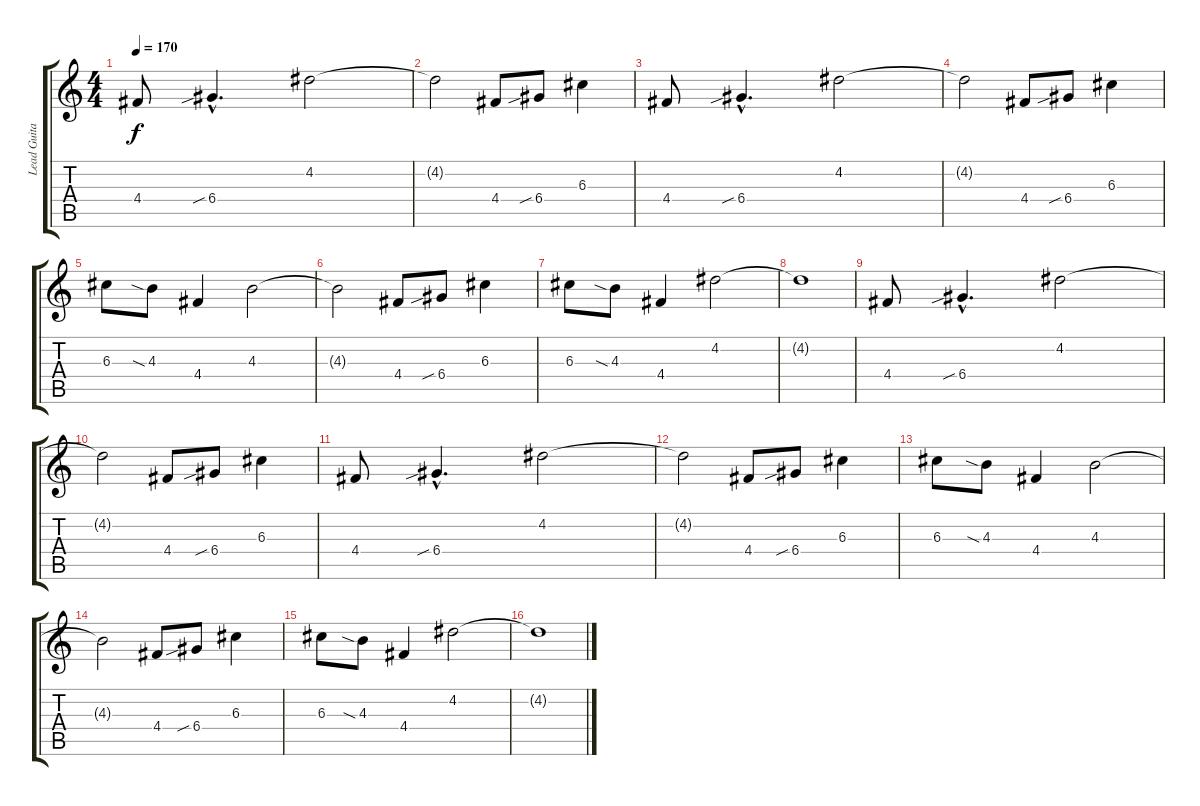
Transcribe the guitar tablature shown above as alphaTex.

\track ("Lead Guitar" "Lead Guita") {instrument overdrivenguitar}
\staff {score tabs}
\tuning (E4 B3 G3 D3 A2 E2) {hide}
\ts (4 4)
\tempo 170
\clef g2
\ks c
4.4.8{dy f} 6.4{sib hac}.4{d} 4.2.2 |
4.2{t}.2 4.4.8 6.4{sib}.8 6.3.4 |
4.4.8 6.4{sib hac}.4{d} 4.2.2 |
4.2{t}.2 4.4.8 6.4{sib}.8 6.3.4 |
6.3.8 4.3{sia}.8 4.4.4 4.3.2 |
4.3{t}.2 4.4.8 6.4{sib}.8 6.3.4 |
6.3.8 4.3{sia}.8 4.4.4 4.2.2 |
4.2{t}.1 |
4.4.8 6.4{sib hac}.4{d} 4.2.2 |
4.2{t}.2 4.4.8 6.4{sib}.8 6.3.4 |
4.4.8 6.4{sib hac}.4{d} 4.2.2 |
4.2{t}.2 4.4.8 6.4{sib}.8 6.3.4 |
6.3.8 4.3{sia}.8 4.4.4 4.3.2 |
4.3{t}.2 4.4.8 6.4{sib}.8 6.3.4 |
6.3.8 4.3{sia}.8 4.4.4 4.2.2 |
4.2{t}.1
